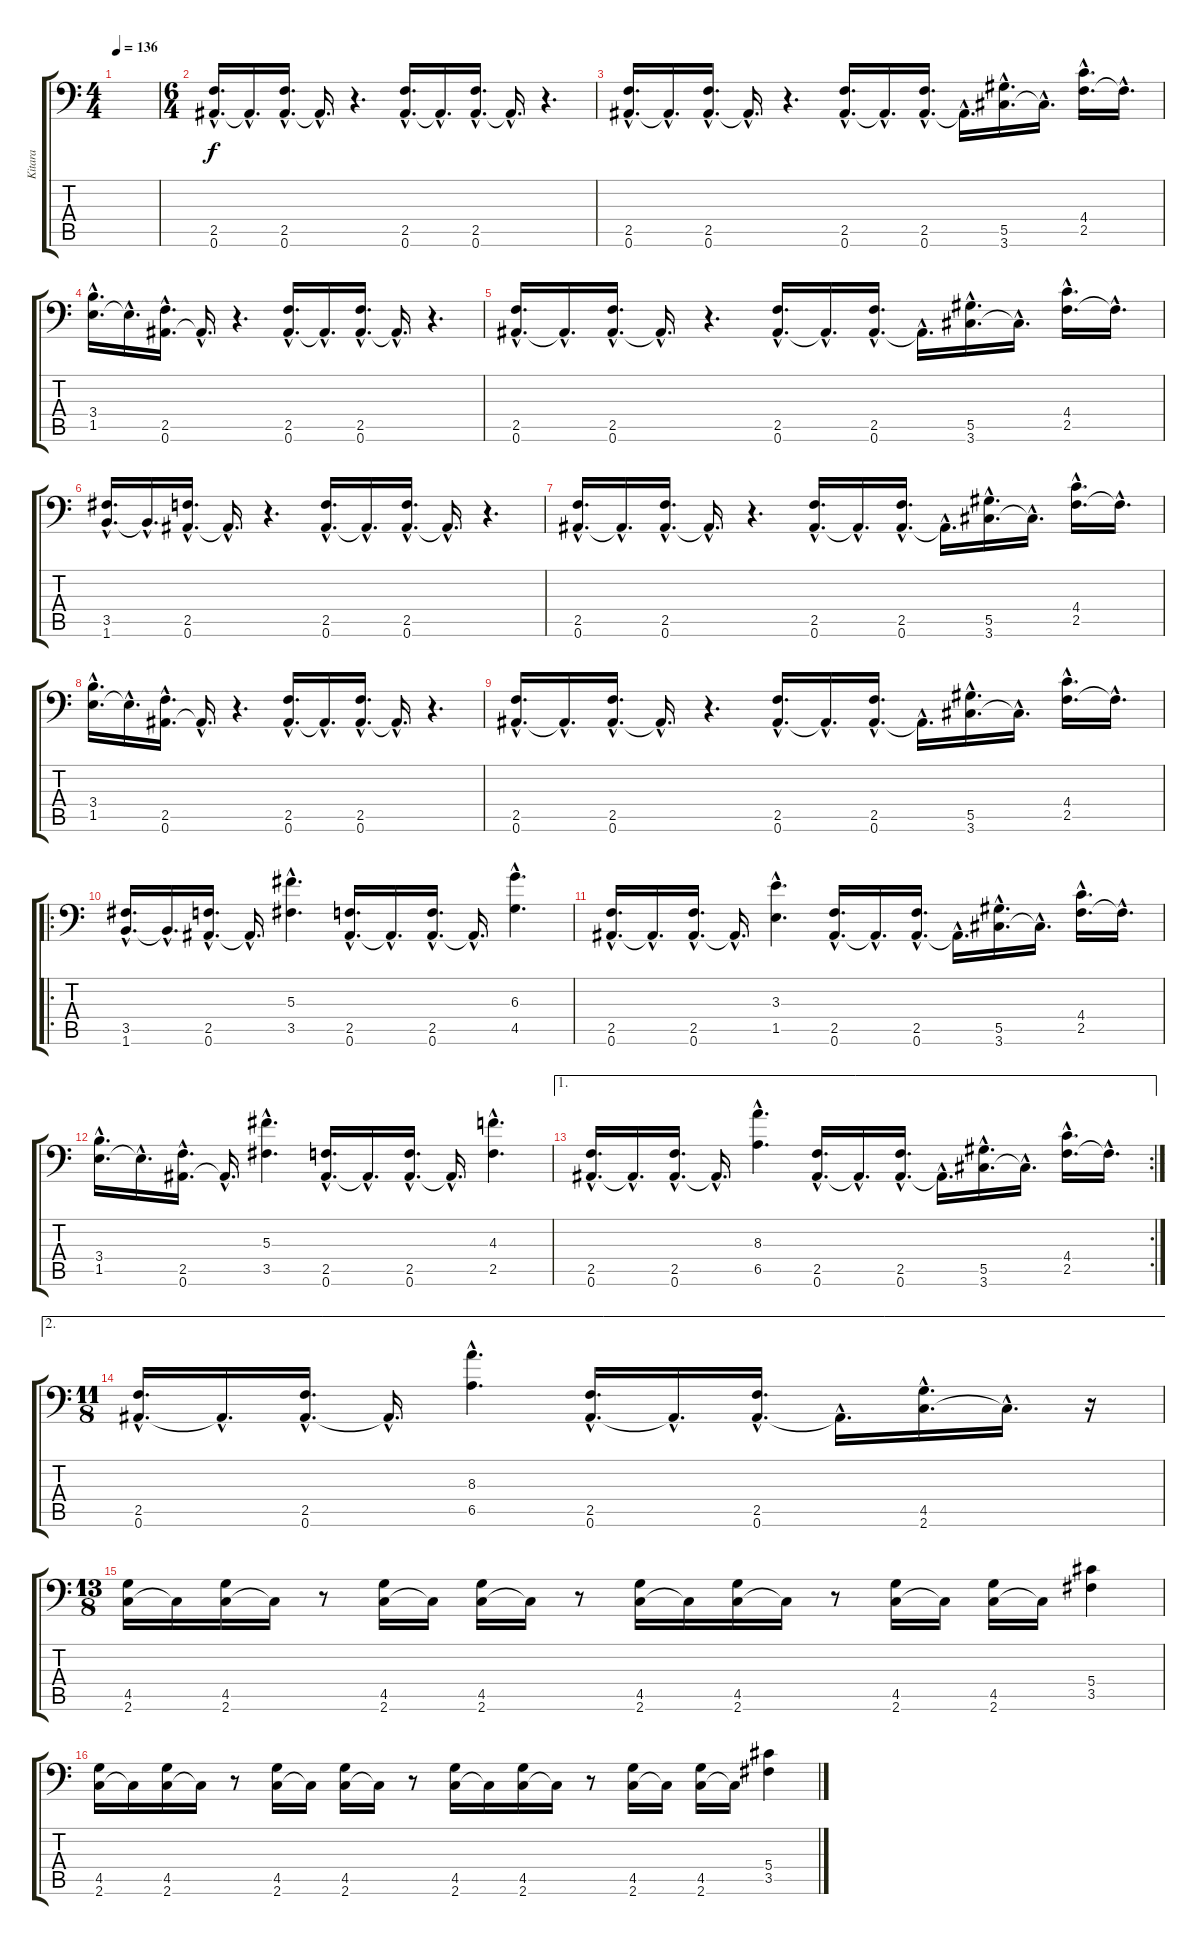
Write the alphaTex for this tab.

\track ("Kitara" "Kitara") {instrument distortionguitar}
\staff {score tabs}
\tuning (Bb3 F3 Db3 Ab2 Eb2 Bb1) {hide}
\ts (4 4)
\tempo 136
\clef f4
\ks c
|
\ts (6 4)
(2.5{hac} 0.6{hac}).16{d} 0.6{hac t}.16{d} (2.5{hac} 0.6{hac}).16{d} 0.6{hac t}.16{d} r.4{d} (2.5{hac} 0.6{hac}).16{d} 0.6{hac t}.16{d} (2.5{hac} 0.6{hac}).16{d} 0.6{hac t}.16{d} r.4{d} |
(2.5{hac} 0.6{hac}).16{d} 0.6{hac t}.16{d} (2.5{hac} 0.6{hac}).16{d} 0.6{hac t}.16{d} r.4{d} (2.5{hac} 0.6{hac}).16{d} 0.6{hac t}.16{d} (2.5{hac} 0.6{hac}).16{d} 0.6{hac t}.16{d} (5.5{hac} 3.6{hac}).16{d} 3.6{hac t}.16{d} (4.4{hac} 2.5{hac}).16{d} 2.5{hac t}.16{d} |
(3.4{hac} 1.5{hac}).16{d} 1.5{hac t}.16{d} (2.5{hac} 0.6{hac}).16{d} 0.6{hac t}.16{d} r.4{d} (2.5{hac} 0.6{hac}).16{d} 0.6{hac t}.16{d} (2.5{hac} 0.6{hac}).16{d} 0.6{hac t}.16{d} r.4{d} |
(2.5{hac} 0.6{hac}).16{d} 0.6{hac t}.16{d} (2.5{hac} 0.6{hac}).16{d} 0.6{hac t}.16{d} r.4{d} (2.5{hac} 0.6{hac}).16{d} 0.6{hac t}.16{d} (2.5{hac} 0.6{hac}).16{d} 0.6{hac t}.16{d} (5.5{hac} 3.6{hac}).16{d} 3.6{hac t}.16{d} (4.4{hac} 2.5{hac}).16{d} 2.5{hac t}.16{d} |
(3.5{hac} 1.6{hac}).16{d} 1.6{hac t}.16{d} (2.5{hac} 0.6{hac}).16{d} 0.6{hac t}.16{d} r.4{d} (2.5{hac} 0.6{hac}).16{d} 0.6{hac t}.16{d} (2.5{hac} 0.6{hac}).16{d} 0.6{hac t}.16{d} r.4{d} |
(2.5{hac} 0.6{hac}).16{d} 0.6{hac t}.16{d} (2.5{hac} 0.6{hac}).16{d} 0.6{hac t}.16{d} r.4{d} (2.5{hac} 0.6{hac}).16{d} 0.6{hac t}.16{d} (2.5{hac} 0.6{hac}).16{d} 0.6{hac t}.16{d} (5.5{hac} 3.6{hac}).16{d} 3.6{hac t}.16{d} (4.4{hac} 2.5{hac}).16{d} 2.5{hac t}.16{d} |
(3.4{hac} 1.5{hac}).16{d} 1.5{hac t}.16{d} (2.5{hac} 0.6{hac}).16{d} 0.6{hac t}.16{d} r.4{d} (2.5{hac} 0.6{hac}).16{d} 0.6{hac t}.16{d} (2.5{hac} 0.6{hac}).16{d} 0.6{hac t}.16{d} r.4{d} |
(2.5{hac} 0.6{hac}).16{d} 0.6{hac t}.16{d} (2.5{hac} 0.6{hac}).16{d} 0.6{hac t}.16{d} r.4{d} (2.5{hac} 0.6{hac}).16{d} 0.6{hac t}.16{d} (2.5{hac} 0.6{hac}).16{d} 0.6{hac t}.16{d} (5.5{hac} 3.6{hac}).16{d} 3.6{hac t}.16{d} (4.4{hac} 2.5{hac}).16{d} 2.5{hac t}.16{d} |
\ro
(3.5{hac} 1.6{hac}).16{d} 1.6{hac t}.16{d} (2.5{hac} 0.6{hac}).16{d} 0.6{hac t}.16{d} (5.3{hac} 3.5{hac}).4{d} (2.5{hac} 0.6{hac}).16{d} 0.6{hac t}.16{d} (2.5{hac} 0.6{hac}).16{d} 0.6{hac t}.16{d} (6.3{hac} 4.5{hac}).4{d} |
(2.5{hac} 0.6{hac}).16{d} 0.6{hac t}.16{d} (2.5{hac} 0.6{hac}).16{d} 0.6{hac t}.16{d} (3.3{hac} 1.5{hac}).4{d} (2.5{hac} 0.6{hac}).16{d} 0.6{hac t}.16{d} (2.5{hac} 0.6{hac}).16{d} 0.6{hac t}.16{d} (5.5{hac} 3.6{hac}).16{d} 3.6{hac t}.16{d} (4.4{hac} 2.5{hac}).16{d} 2.5{hac t}.16{d} |
(3.4{hac} 1.5{hac}).16{d} 1.5{hac t}.16{d} (2.5{hac} 0.6{hac}).16{d} 0.6{hac t}.16{d} (5.3{hac} 3.5{hac}).4{d} (2.5{hac} 0.6{hac}).16{d} 0.6{hac t}.16{d} (2.5{hac} 0.6{hac}).16{d} 0.6{hac t}.16{d} (4.3{hac} 2.5{hac}).4{d} |
\ae 1
\rc 2
(2.5{hac} 0.6{hac}).16{d} 0.6{hac t}.16{d} (2.5{hac} 0.6{hac}).16{d} 0.6{hac t}.16{d} (8.3{hac} 6.5{hac}).4{d} (2.5{hac} 0.6{hac}).16{d} 0.6{hac t}.16{d} (2.5{hac} 0.6{hac}).16{d} 0.6{hac t}.16{d} (5.5{hac} 3.6{hac}).16{d} 3.6{hac t}.16{d} (4.4{hac} 2.5{hac}).16{d} 2.5{hac t}.16{d} |
\ae 2
\ts (11 8)
(2.5{hac} 0.6{hac}).16{d} 0.6{hac t}.16{d} (2.5{hac} 0.6{hac}).16{d} 0.6{hac t}.16{d} (8.3{hac} 6.5{hac}).4{d} (2.5{hac} 0.6{hac}).16{d} 0.6{hac t}.16{d} (2.5{hac} 0.6{hac}).16{d} 0.6{hac t}.16{d} (4.5{hac} 2.6{hac}).16{d} 2.6{hac t}.16{d} r.16 |
\ts (13 8)
(4.5 2.6).16 2.6{t}.16 (4.5 2.6).16 2.6{t}.16 r.8 (4.5 2.6).16 2.6{t}.16 (4.5 2.6).16 2.6{t}.16 r.8 (4.5 2.6).16 2.6{t}.16 (4.5 2.6).16 2.6{t}.16 r.8 (4.5 2.6).16 2.6{t}.16 (4.5 2.6).16 2.6{t}.16 (5.4 3.5).4 |
(4.5 2.6).16 2.6{t}.16 (4.5 2.6).16 2.6{t}.16 r.8 (4.5 2.6).16 2.6{t}.16 (4.5 2.6).16 2.6{t}.16 r.8 (4.5 2.6).16 2.6{t}.16 (4.5 2.6).16 2.6{t}.16 r.8 (4.5 2.6).16 2.6{t}.16 (4.5 2.6).16 2.6{t}.16 (5.4 3.5).4
